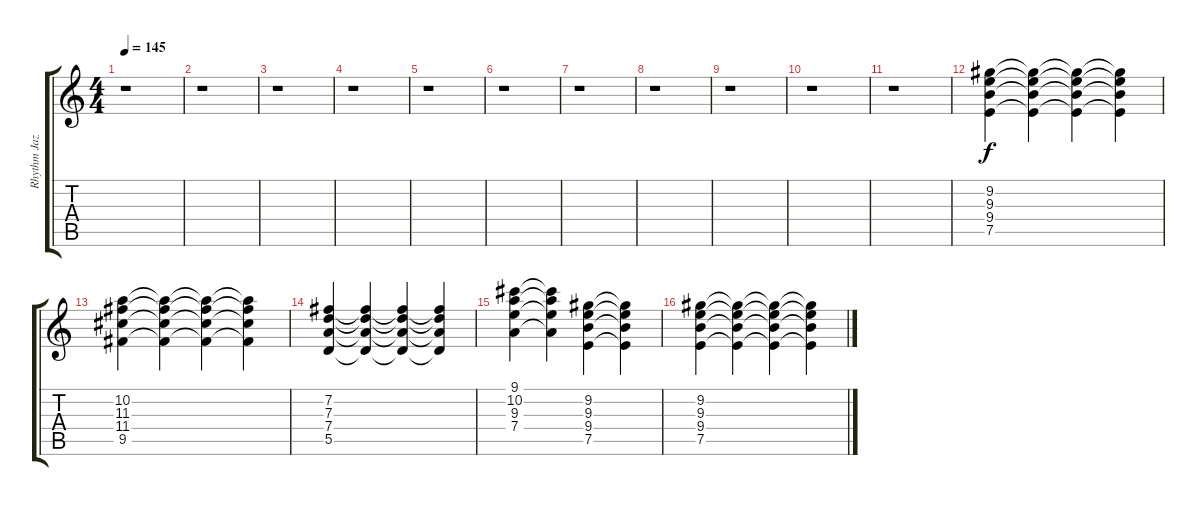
\track ("Rhythm Jazz" "Rhythm Jaz") {instrument electricguitarjazz}
\staff {score tabs}
\tuning (E4 B3 G3 D3 A2 E2) {hide}
\ts (4 4)
\tempo 145
\clef g2
\ks c
r.1{dy f} |
r.1 |
r.1 |
r.1 |
r.1 |
r.1 |
r.1 |
r.1 |
r.1 |
r.1 |
r.1 |
(9.2 9.3 9.4 7.5).4 (9.2{t} 9.3{t} 9.4{t} 7.5{t}).4 (9.2{t} 9.3{t} 9.4{t} 7.5{t}).4 (9.2{t} 9.3{t} 9.4{t} 7.5{t}).4 |
(10.2 11.3 11.4 9.5).4 (10.2{t} 11.3{t} 11.4{t} 9.5{t}).4 (10.2{t} 11.3{t} 11.4{t} 9.5{t}).4 (10.2{t} 11.3{t} 11.4{t} 9.5{t}).4 |
(7.2 7.3 7.4 5.5).4 (7.2{t} 7.3{t} 7.4{t} 5.5{t}).4 (7.2{t} 7.3{t} 7.4{t} 5.5{t}).4 (7.2{t} 7.3{t} 7.4{t} 5.5{t}).4 |
(9.1 10.2 9.3 7.4).4 (9.1{t} 10.2{t} 9.3{t} 7.4{t}).4 (9.2 9.3 9.4 7.5).4 (9.2{t} 9.3{t} 9.4{t} 7.5{t}).4 |
(9.2 9.3 9.4 7.5).4 (9.2{t} 9.3{t} 9.4{t} 7.5{t}).4 (9.2{t} 9.3{t} 9.4{t} 7.5{t}).4 (9.2{t} 9.3{t} 9.4{t} 7.5{t}).4
